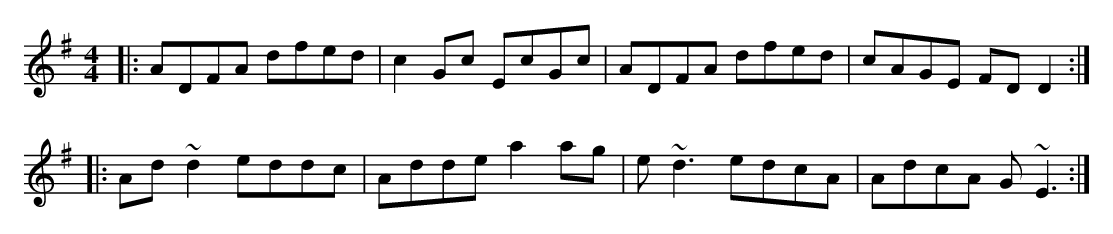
X:1
M:4/4
K:Dmix
|:ADFA dfed|c2Gc EcGc|ADFA dfed|cAGE FDD2:|
|:Ad~d2 eddc|Adde a2ag|e~d3 edcA|AdcA G~E3:|
